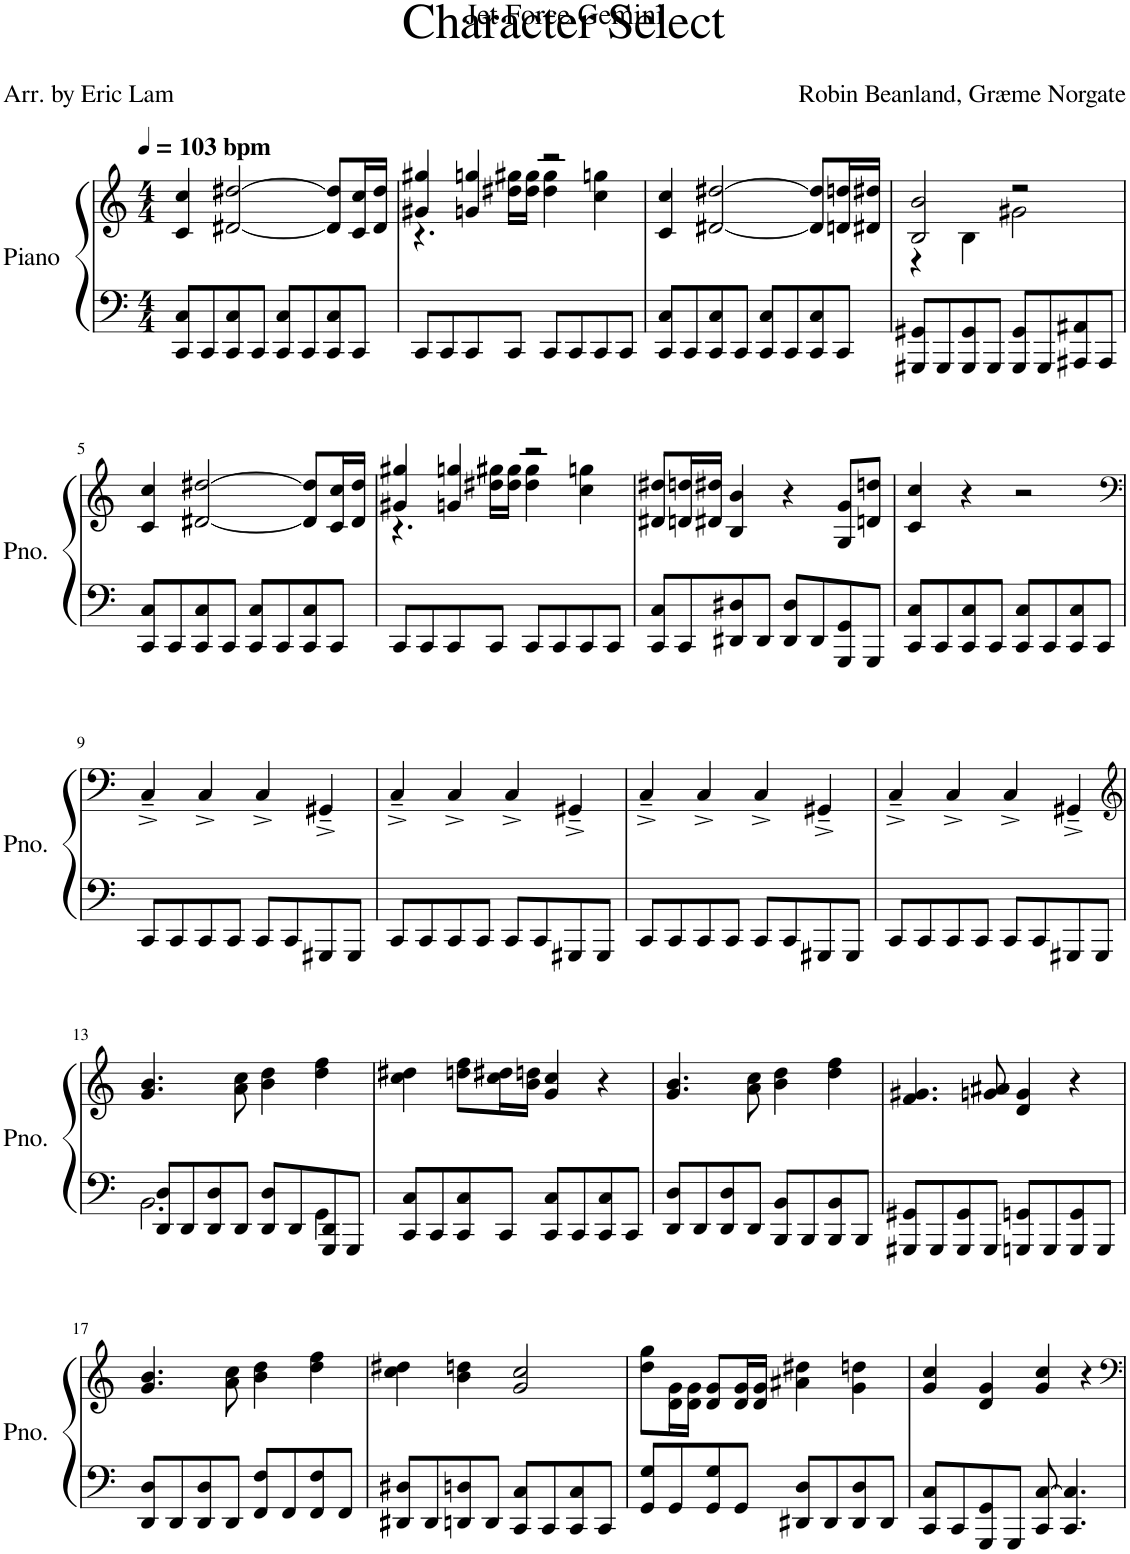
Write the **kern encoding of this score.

**kern	**kern
*part1	*part1
*staff2	*staff1
*I"Piano	*
*I'Pno.	*
*clefF4	*clefG2
*k[]	*k[]
*M4/4	*M4/4
*MM103	*MM103
=1	=1
!	!LO:TX:a:B:t=bpm
8CC/ 8C/L	4c/ 4cc/
8CC/	.
8CC/ 8C/	[2d#X/ [2dd#X/
8CC/J	.
8CC/ 8C/L	.
8CC/	.
8CC/ 8C/	8d#/] 8dd#/]L
8CC/J	16c/ 16cc/L
.	16d#/ 16dd#/JJ
=2	=2
*	*^
8CC/L	4g#X/ 4gg#X/	4.r
8CC/	.	.
8CC/	4gn/ 4ggn/	.
8CC/J	.	16dd#X\ 16gg#X\LL
.	.	16dd#\ 16gg#\JJ
8CC/L	2r	4dd#\ 4gg#\
8CC/	.	.
8CC/	.	4cc\ 4ggn\
8CC/J	.	.
*	*v	*v
=3	=3
8CC/ 8C/L	4c/ 4cc/
8CC/	.
8CC/ 8C/	[2d#X/ [2dd#X/
8CC/J	.
8CC/ 8C/L	.
8CC/	.
8CC/ 8C/	8d#/] 8dd#/]L
8CC/J	16dn/ 16ddn/L
.	16d#X/ 16dd#X/JJ
=4	=4
*	*^
8GGG#X/ 8GG#X/L	2B/ 2b/	4r
8GGG#/	.	.
8GGG#/ 8GG#/	.	4B\
8GGG#/J	.	.
8GGG#/ 8GG#/L	2r	2g#X\
8GGG#/	.	.
8AAA#X/ 8AA#X/	.	.
8AAA#/J	.	.
*	*v	*v
!!LO:LB:g=z
=5	=5
8CC/ 8C/L	4c/ 4cc/
8CC/	.
8CC/ 8C/	[2d#X/ [2dd#X/
8CC/J	.
8CC/ 8C/L	.
8CC/	.
8CC/ 8C/	8d#/] 8dd#/]L
8CC/J	16c/ 16cc/L
.	16d#/ 16dd#/JJ
=6	=6
*	*^
8CC/L	4g#X/ 4gg#X/	4.r
8CC/	.	.
8CC/	4gn/ 4ggn/	.
8CC/J	.	16dd#X\ 16gg#X\LL
.	.	16dd#\ 16gg#\JJ
8CC/L	2r	4dd#\ 4gg#\
8CC/	.	.
8CC/	.	4cc\ 4ggn\
8CC/J	.	.
*	*v	*v
=7	=7
8CC/ 8C/L	8d#X/ 8dd#X/L
8CC/	16dn/ 16ddn/L
.	16d#X/ 16dd#X/JJ
8DD#X/ 8D#X/	4B/ 4b/
8DD#/J	.
8DD#/ 8D#/L	4r
8DD#/	.
8GGG/ 8GG/	8G/ 8g/L
8GGG/J	8dn/ 8ddn/J
=8	=8
8CC/ 8C/L	4c/ 4cc/
8CC/	.
8CC/ 8C/	4r
8CC/J	.
8CC/ 8C/L	2r
8CC/	.
8CC/ 8C/	.
8CC/J	.
!!LO:LB:g=z
=9	=9
*	*clefF4
8CC/L	4C~^/
8CC/	.
8CC/	4C^/
8CC/J	.
8CC/L	4C^/
8CC/	.
8GGG#X/	4GG#X~^/
8GGG#/J	.
=10	=10
8CC/L	4C~^/
8CC/	.
8CC/	4C^/
8CC/J	.
8CC/L	4C^/
8CC/	.
8GGG#X/	4GG#X~^/
8GGG#/J	.
=11	=11
8CC/L	4C~^/
8CC/	.
8CC/	4C^/
8CC/J	.
8CC/L	4C^/
8CC/	.
8GGG#X/	4GG#X~^/
8GGG#/J	.
=12	=12
8CC/L	4C~^/
8CC/	.
8CC/	4C^/
8CC/J	.
8CC/L	4C^/
8CC/	.
8GGG#X/	4GG#X~^/
8GGG#/J	.
!!LO:LB:g=z
=13	=13
*	*clefG2
*^	*
8DD/ 8D/L	2.BB\	4.g/ 4.b/
8DD/	.	.
8DD/ 8D/	.	.
8DD/J	.	8a\ 8cc\
8DD/ 8D/L	.	4b\ 4dd\
8DD/	.	.
8GGG/ 8DD/	4GG\	4dd\ 4ff\
8GGG/J	.	.
*v	*v	*
=14	=14
8CC/ 8C/L	4cc\ 4dd#X\
8CC/	.
8CC/ 8C/	8ddn\ 8ff\L
8CC/J	16cc\ 16dd#X\L
.	16b\ 16ddn\JJ
8CC/ 8C/L	4g/ 4cc/
8CC/	.
8CC/ 8C/	4r
8CC/J	.
=15	=15
8DD/ 8D/L	4.g/ 4.b/
8DD/	.
8DD/ 8D/	.
8DD/J	8a\ 8cc\
8BBB/ 8BB/L	4b\ 4dd\
8BBB/	.
8BBB/ 8BB/	4dd\ 4ff\
8BBB/J	.
=16	=16
8GGG#X/ 8GG#X/L	4.f/ 4.g#X/
8GGG#/	.
8GGG#/ 8GG#/	.
8GGG#/J	8gn/ 8a#X/
8GGGn/ 8GGn/L	4d/ 4g/
8GGG/	.
8GGG/ 8GG/	4r
8GGG/J	.
!!LO:LB:g=z
=17	=17
8DD/ 8D/L	4.g/ 4.b/
8DD/	.
8DD/ 8D/	.
8DD/J	8a\ 8cc\
8FF/ 8F/L	4b\ 4dd\
8FF/	.
8FF/ 8F/	4dd\ 4ff\
8FF/J	.
=18	=18
8DD#X/ 8D#X/L	4cc\ 4dd#X\
8DD#/	.
8DDn/ 8Dn/	4b\ 4ddn\
8DD/J	.
8CC/ 8C/L	2g/ 2cc/
8CC/	.
8CC/ 8C/	.
8CC/J	.
=19	=19
8GG/ 8G/L	8dd\ 8gg\L
8GG/	16d\ 16g\L
.	16d\ 16g\JJ
8GG/ 8G/	8d/ 8g/L
8GG/J	16d/ 16g/L
.	16d/ 16g/JJ
8DD#X/ 8D/L	4a#X\ 4dd#X\
8DD#/	.
8DD#/ 8D/	4g\ 4ddn\
8DD#/J	.
=20	=20
8CC/ 8C/L	4g/ 4cc/
8CC/	.
8GGG/ 8GG/	4d/ 4g/
8GGG/J	.
8CC/ [8C/	4g/ 4cc/
4.CC/ 4.C/]	.
.	4r
=	=
*-	*-
